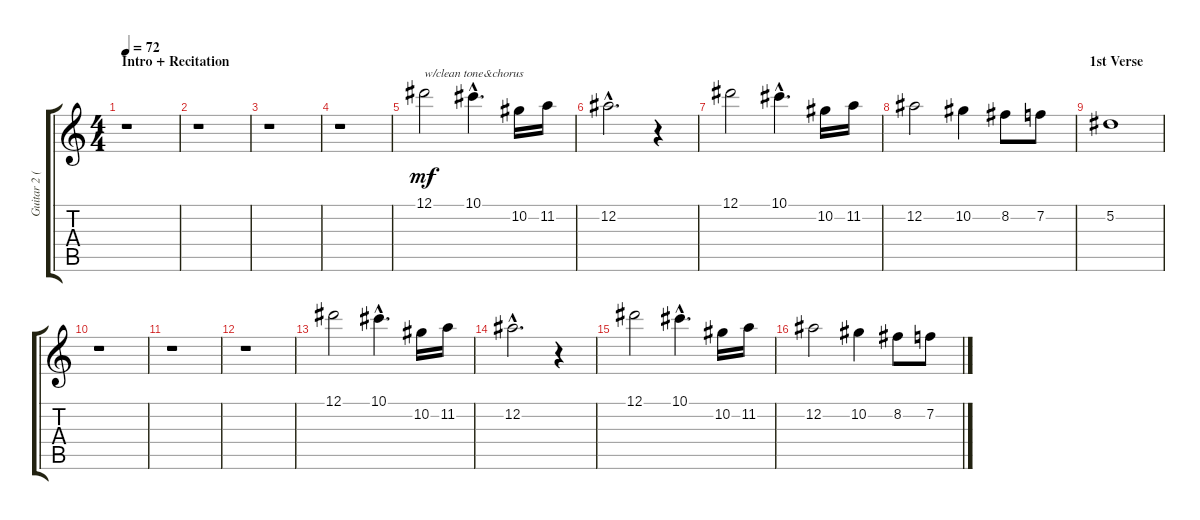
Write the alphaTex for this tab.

\track ("Guitar 2 (Izzy)" "Guitar 2 (") {instrument overdrivenguitar}
\staff {score tabs}
\tuning (Eb4 Bb3 Gb3 Db3 Ab2 Eb2) {hide}
\ts (4 4)
\section ("" "Intro + Recitation")
\tempo 72
\clef g2
\ks c
r.1{dy mf instrument overdrivenguitar} |
r.1 |
r.1 |
r.1 |
12.1.2{txt "w/clean tone&chorus" instrument electricguitarjazz} 10.1{hac}.4{d} 10.2.16 11.2.16 |
12.2{hac}.2{d} r.4 |
12.1.2 10.1{hac}.4{d} 10.2.16 11.2.16 |
12.2.2 10.2.4 8.2.8 7.2.8 |
\section ("" "1st Verse")
5.2.1 |
r.1 |
r.1 |
r.1 |
12.1.2{instrument electricguitarjazz} 10.1{hac}.4{d} 10.2.16 11.2.16 |
12.2{hac}.2{d} r.4 |
12.1.2 10.1{hac}.4{d} 10.2.16 11.2.16 |
12.2.2 10.2.4 8.2.8 7.2.8
